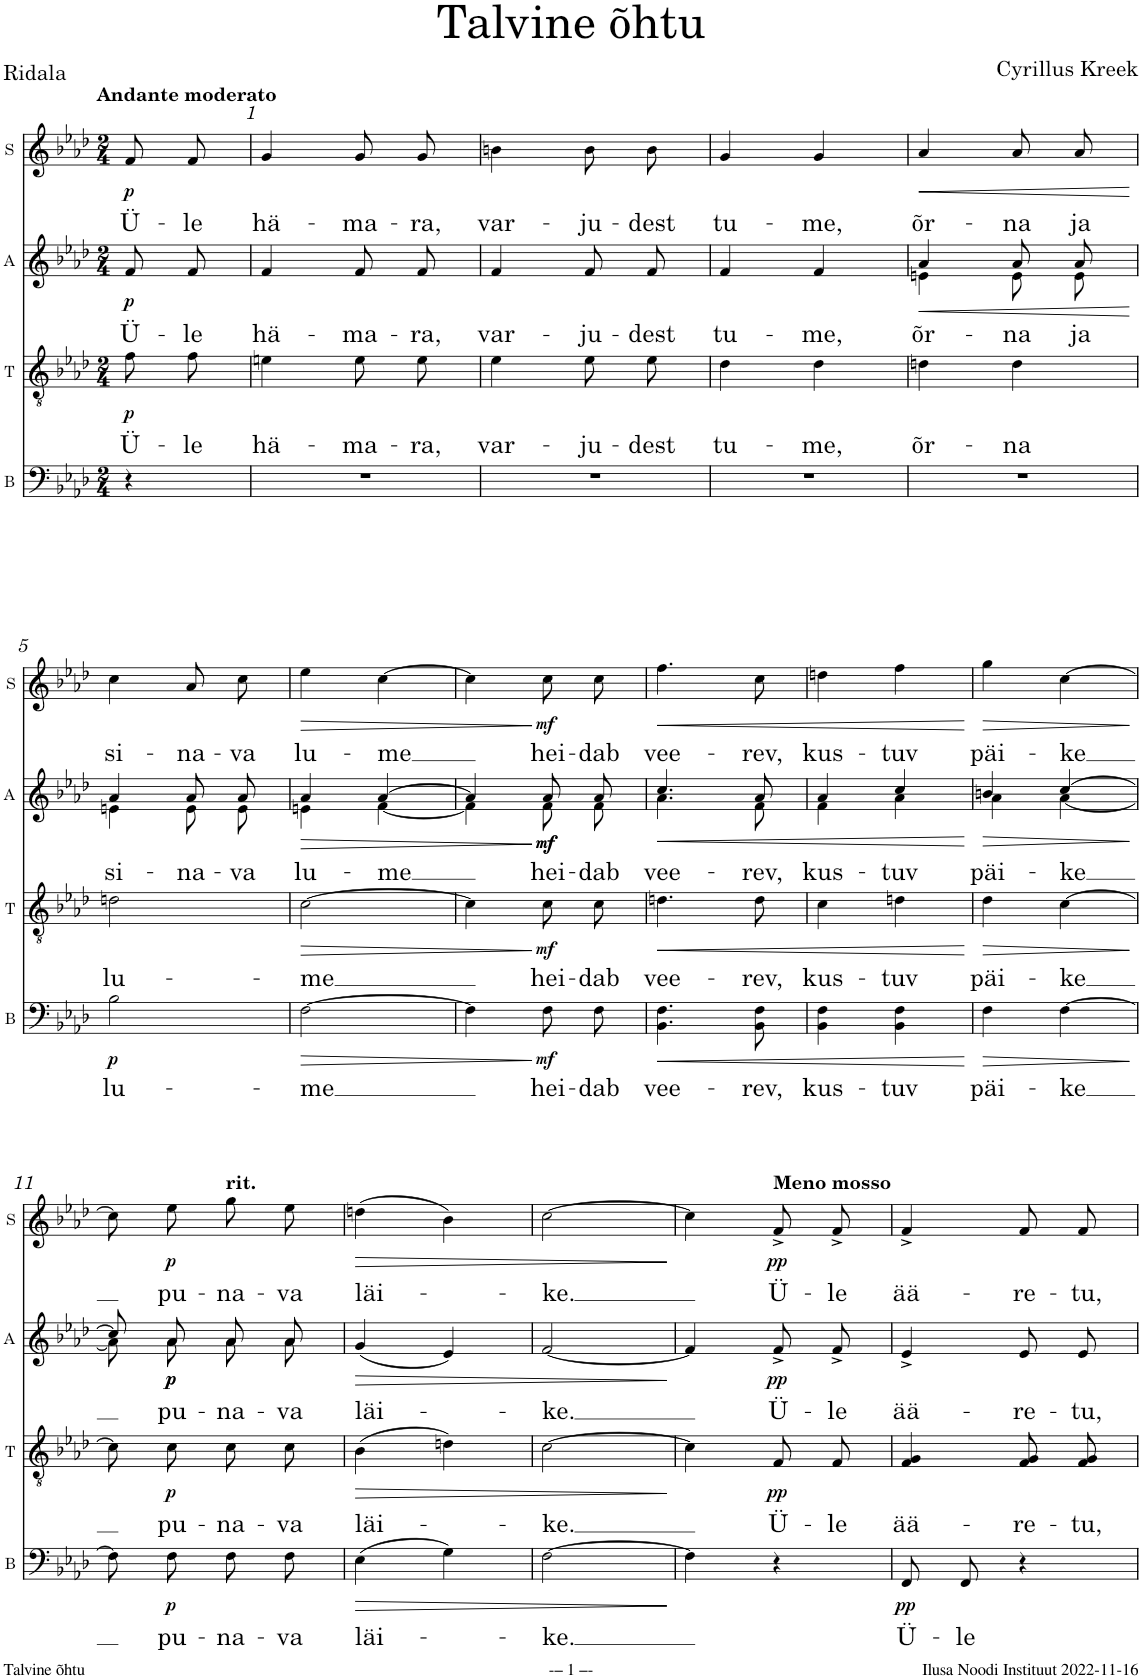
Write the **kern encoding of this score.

**kern	**text	**dynam	**kern	**text	**dynam	**kern	**text	**dynam	**kern	**text	**dynam	**kern	**kern
*part6	*part6	*part6	*part5	*part5	*part5	*part4	*part4	*part4	*part3	*part3	*part3	*part2	*part1
*staff6	*staff6	*staff6	*staff5	*staff5	*staff5	*staff4	*staff4	*staff4	*staff3	*staff3	*staff3	*staff2	*staff1
*I"B	*	*	*I"T	*	*	*I"A	*	*	*I"S	*	*	*I"T B	*I"S A
*I'B	*	*	*I'T	*	*	*I'A	*	*	*I'S	*	*	*	*
*	*	*	*	*	*	*	*	*	*	*	*	*stria5	*stria5
*clefF4	*	*	*clefGv2	*	*	*clefG2	*	*	*clefG2	*	*	*clefF4	*clefG2
*	*	*	*	*	*	*Trd1c2	*	*	*	*	*	*	*Trd1c2
*k[b-e-a-d-]	*	*	*k[b-e-a-d-]	*	*	*k[b-e-a-d-]	*	*	*k[b-e-a-d-]	*	*	*k[b-e-a-d-]	*k[b-e-a-d-]
*M2/4	*	*	*M2/4	*	*	*M2/4	*	*	*M2/4	*	*	*M2/4	*M2/4
=	=	=	=	=	=	=	=	=	=	=	=	=	=
!	!	!	!	!	!	!	!	!	!	!	!	!	!LO:TX:a:B:t=Andante moderato
!	!	!	!	!LO:LY:b	!LO:DY:b	!	!LO:LY:b	!LO:DY:b	!	!LO:LY:b	!LO:DY:b	!	!
*	*	*	*	*	*	*	*	*	*	*	*	*	*^
4r	.	.	8f\L	Ü-	p	8f/L	Ü-	p	8f/L	Ü-	p	8f\L	8f/L	8f/L
!	!	!	!	!LO:LY:b	!	!	!LO:LY:b	!	!	!LO:LY:b	!	!	!	!
.	.	.	8f\J	-le	.	8f/J	-le	.	8f/J	-le	.	8f\J	8f/J	8f/J
=1	=1	=1	=1	=1	=1	=1	=1	=1	=1	=1	=1	=1	=1	=1
!	!	!	!	!LO:LY:b	!	!	!LO:LY:b	!	!	!LO:LY:b	!	!	!	!
2r	.	.	4en\	hä-	.	4f/	hä-	.	4g/	hä-	.	4en	4g	4f
!	!	!	!	!LO:LY:b	!	!	!LO:LY:b	!	!	!LO:LY:b	!	!	!	!
.	.	.	8e\L	-ma-	.	8f/L	-ma-	.	8g/L	-ma-	.	8e\L	8g/L	8f/L
!	!	!	!	!LO:LY:b	!	!	!LO:LY:b	!	!	!LO:LY:b	!	!	!	!
.	.	.	8e\J	-ra,	.	8f/J	-ra,	.	8g/J	-ra,	.	8e\J	8g/J	8f/J
=2	=2	=2	=2	=2	=2	=2	=2	=2	=2	=2	=2	=2	=2	=2
!	!	!	!	!LO:LY:b	!	!	!LO:LY:b	!	!	!LO:LY:b	!	!	!	!
2r	.	.	4e-\	var-	.	4f/	var-	.	4bn\	var-	.	4e-	4bn	4f
!	!	!	!	!LO:LY:b	!	!	!LO:LY:b	!	!	!LO:LY:b	!	!	!	!
.	.	.	8e-\L	-ju-	.	8f/L	-ju-	.	8b\L	-ju-	.	8e-\L	8b\L	8f/L
!	!	!	!	!LO:LY:b	!	!	!LO:LY:b	!	!	!LO:LY:b	!	!	!	!
.	.	.	8e-\J	-dest	.	8f/J	-dest	.	8b\J	-dest	.	8e-\J	8b\J	8f/J
=3	=3	=3	=3	=3	=3	=3	=3	=3	=3	=3	=3	=3	=3	=3
!	!	!	!	!LO:LY:b	!	!	!LO:LY:b	!	!	!LO:LY:b	!	!	!	!
2r	.	.	4d-\	tu-	.	4f/	tu-	.	4g/	tu-	.	4d-	4g	4f
!	!	!	!	!LO:LY:b	!	!	!LO:LY:b	!	!	!LO:LY:b	!	!	!	!
.	.	.	4d-\	-me,	.	4f/	-me,	.	4g/	-me,	.	4d-	4g	4f
=4	=4	=4	=4	=4	=4	=4	=4	=4	=4	=4	=4	=4	=4	=4
!	!	!	!	!LO:LY:b	!	!	!LO:LY:b	!LO:HP:b	!	!LO:LY:b	!LO:HP:b	!	!	!
*	*	*	*	*	*	*^	*	*	*	*	*	*	*	*
2r	.	.	4dn\	õr-	.	4a-/	4en\	õr-	<	4a-/	õr-	<	4dn	4a-	4en 4a-
!	!	!	!	!LO:LY:b	!	!	!	!LO:LY:b	!	!	!LO:LY:b	!	!	!	!
.	.	.	4d\	-na	.	8a-/L	8e\L	-na	.	8a-/L	-na	.	4d	8a-/L	8e/ 8a-/L
!	!	!	!	!	!	!	!	!LO:LY:b	!	!	!LO:LY:b	!	!	!	!
.	.	.	.	.	.	8a-/J	8e\J	ja	.	8a-/J	ja	.	.	8a-/J	8e/ 8a-/J
*	*	*	*	*	*	*v	*v	*	*	*	*	*	*	*v	*v
.	.	.	.	.	.	.	.	[	.	.	[	.	.
!!LO:LB:g=z
=5	=5	=5	=5	=5	=5	=5	=5	=5	=5	=5	=5	=5	=5
!	!LO:LY:b	!LO:DY:b	!	!LO:LY:b	!	!	!LO:LY:b	!	!	!LO:LY:b	!	!	!
*	*	*	*	*	*	*^	*	*	*	*	*	*	*^
2B-\	lu-	p	2dn\	lu-	.	4a-/	4en\	si-	.	4cc\	si-	.	2dn	4cc	4en 4a-
!	!	!	!	!	!	!	!	!LO:LY:b	!	!	!LO:LY:b	!	!	!	!
.	.	.	.	.	.	8a-/L	8e\L	-na-	.	8a-\L	-na-	.	.	8a-\L	8e/ 8a-/L
!	!	!	!	!	!	!	!	!LO:LY:b	!	!	!LO:LY:b	!	!	!	!
.	.	.	.	.	.	8a-/J	8e\J	-va	.	8cc\J	-va	.	.	8cc\J	8e/ 8a-/J
=6	=6	=6	=6	=6	=6	=6	=6	=6	=6	=6	=6	=6	=6	=6	=6
!	!LO:LY:b	!LO:HP:b	!	!LO:LY:b	!LO:HP:b	!	!	!LO:LY:b	!LO:HP:b	!	!LO:LY:b	!LO:HP:b	!	!	!
[2F\	-me	>	[2c\	-me	>	4a-/	4en\	lu-	>	4ee-\	lu-	>	[2c	4ee--X	4en 4a-
!	!	!	!	!	!	!	!	!LO:LY:b	!	!	!LO:LY:b	!	!	!	!
.	.	.	.	.	.	[4a-/	[4f\	-me	.	[4cc\	-me	.	.	[4cc	[4f [4a-
=7	=7	=7	=7	=7	=7	=7	=7	=7	=7	=7	=7	=7	=7	=7	=7
4F\]	.	.	4c\]	.	.	4a-/]	4f\]	.	.	4cc\]	.	.	4c]	4cc]	4f] 4a-]
!	!LO:LY:b	!LO:DY:n=1:b	!	!LO:LY:b	!LO:DY:n=1:b	!	!	!LO:LY:b	!LO:DY:n=1:b	!	!LO:LY:b	!	!	!	!
!	!	!	!	!	!	!	!	!	!LO:DY:n=2:b	!	!	!LO:DY:n=1:b	!	!	!
8F\L	hei-	] mf	8c\L	hei-	] mf	8a-/L	8f\L	hei-	] mf mf	8cc\L	hei-	] mf	8c\L	8cc\L	8f/ 8a-/L
!	!LO:LY:b	!	!	!LO:LY:b	!	!	!	!LO:LY:b	!	!	!LO:LY:b	!	!	!	!
8F\J	-dab	.	8c\J	-dab	.	8a-/J	8f\J	-dab	.	8cc\J	-dab	.	8c\J	8cc\J	8f/ 8a-/J
=8	=8	=8	=8	=8	=8	=8	=8	=8	=8	=8	=8	=8	=8	=8	=8
!	!LO:LY:b	!LO:HP:b	!	!LO:LY:b	!LO:HP:b	!	!	!LO:LY:b	!LO:HP:b	!	!LO:LY:b	!LO:HP:b	!	!	!
4.BB-\ 4.F\	vee-	<	4.dn\	vee-	<	4.cc/	4.a-\	vee-	<	4.ff\	vee-	<	4.dn	4.ff	4.a- 4.cc
!	!LO:LY:b	!	!	!LO:LY:b	!	!	!	!LO:LY:b	!	!	!LO:LY:b	!	!	!	!
8BB-\ 8F\	-rev,	.	8d\	-rev,	.	8a-/	8f\	-rev,	.	8cc\	-rev,	.	8d	8cc	8f 8a-
=9	=9	=9	=9	=9	=9	=9	=9	=9	=9	=9	=9	=9	=9	=9	=9
!	!LO:LY:b	!	!	!LO:LY:b	!	!	!	!LO:LY:b	!	!	!LO:LY:b	!	!	!	!
4BB-\ 4F\	kus-	.	4c\	kus-	.	4a-/	4f\	kus-	.	4ddn\	kus-	.	4c	4ddn	4f 4a-
!	!LO:LY:b	!	!	!LO:LY:b	!	!	!	!LO:LY:b	!	!	!LO:LY:b	!	!	!	!
4BB-\ 4F\	-tuv	.	4dn\	-tuv	.	4cc/	4a-\	-tuv	.	4ff\	-tuv	.	4dn	4ff	4a- 4cc
*	*	*	*	*	*	*v	*v	*	*	*	*	*	*	*v	*v
.	.	[	.	.	[	.	.	[	.	.	[	.	.
=10	=10	=10	=10	=10	=10	=10	=10	=10	=10	=10	=10	=10	=10
!	!LO:LY:b	!LO:HP:b	!	!LO:LY:b	!LO:HP:b	!	!LO:LY:b	!LO:HP:b	!	!LO:LY:b	!LO:HP:b	!	!
*	*	*	*	*	*	*^	*	*	*	*	*	*	*^
4F\	päi-	>	4d-\	päi-	>	4bn/	4a-\	päi-	>	4gg\	päi-	>	4d-	4gg	4a- 4bn
!	!LO:LY:b	!	!	!LO:LY:b	!	!	!	!LO:LY:b	!	!	!LO:LY:b	!	!	!	!
[4F\	-ke	.	[4c\	-ke	.	[4cc/	[4a-\	-ke	.	[4cc\	-ke	.	[4c	[4cc	[4a- [4cc
*	*	*	*	*	*	*v	*v	*	*	*	*	*	*	*v	*v
.	.	]	.	.	]	.	.	]	.	.	]	.	.
!!LO:LB:g=z
=11	=11	=11	=11	=11	=11	=11	=11	=11	=11	=11	=11	=11	=11
*	*	*	*	*	*	*^	*	*	*	*	*	*	*^
8F\L]	.	.	8c\L]	.	.	8cc/L]	8a-\L]	.	.	8cc\L]	.	.	8c\L]	8cc\L]	8a-]/ 8cc]/L
!	!LO:LY:b	!LO:DY:b	!	!LO:LY:b	!LO:DY:b	!	!	!LO:LY:b	!LO:DY:b	!	!LO:LY:b	!	!	!	!
!	!	!	!	!	!	!	!	!	!LO:DY:n=1:b	!	!	!LO:DY:b	!	!	!
8F\J	pu-	p	8c\J	pu-	p	8a-/J	8a-\J	pu-	p p	8ee-\J	pu-	p	8c\J	8ee-\J	8a-/J
!	!	!	!	!	!	!	!	!	!	!	!	!	!	!LO:TX:a:B:t=rit.	!
!	!LO:LY:b	!	!	!LO:LY:b	!	!	!	!LO:LY:b	!	!	!LO:LY:b	!	!	!	!
8F\L	-na-	.	8c\L	-na-	.	8a-/L	8a-\L	-na-	.	8gg\L	-na-	.	8c\L	8gg\L	8a-/L
!	!LO:LY:b	!	!	!LO:LY:b	!	!	!	!LO:LY:b	!	!	!LO:LY:b	!	!	!	!
8F\J	-va	.	8c\J	-va	.	8a-/J	8a-\J	-va	.	8ee-\J	-va	.	8c\J	8ee-\J	8a-/J
=12	=12	=12	=12	=12	=12	=12	=12	=12	=12	=12	=12	=12	=12	=12	=12
!	!LO:LY:b	!LO:HP:b	!	!LO:LY:b	!LO:HP:b	!	!	!LO:LY:b	!LO:HP:b	!	!LO:LY:b	!LO:HP:b	!	!	!
*	*	*	*	*	*	*v	*v	*	*	*	*	*	*	*	*
(4E-\	läi-	>	(4B-\	läi-	>	(4g/	läi-	>	(4ddn\	läi-	>	(4B-	(4ddn	(4g
4G\)	.	.	4dn\)	.	.	4e-/)	.	.	4b-\)	.	.	4dn)	4b-)	4e-)
=13	=13	=13	=13	=13	=13	=13	=13	=13	=13	=13	=13	=13	=13	=13
!	!LO:LY:b	!	!	!LO:LY:b	!	!	!LO:LY:b	!	!	!LO:LY:b	!	!	!	!
[2F\	-ke.	.	[2c\	-ke.	.	[2f/	-ke.	.	[2cc\	-ke.	.	[2c	[2cc	[2f
*	*	*	*	*	*	*	*	*	*	*	*	*	*v	*v
.	.	]	.	.	]	.	.	]	.	.	]	.	.
=14	=14	=14	=14	=14	=14	=14	=14	=14	=14	=14	=14	=14	=14
*	*	*	*	*	*	*	*	*	*	*	*	*	*^
4F\]	.	.	4c\]	.	.	4f/]	.	.	4cc\]	.	.	4c]	4cc]	4f]
!	!	!	!	!	!	!	!	!	!	!	!	!	!LO:TX:a:B:t=Meno mosso	!
!	!	!	!	!LO:LY:b	!LO:DY:b	!	!LO:LY:b	!LO:DY:b	!	!LO:LY:b	!LO:DY:b	!	!	!
4r	.	.	8F/L	Ü-	pp	8f^/L	Ü-	pp	8f^/L	Ü-	pp	8F\L	8f/L	8f/L
!	!	!	!	!LO:LY:b	!	!	!LO:LY:b	!	!	!LO:LY:b	!	!	!	!
.	.	.	8F/J	-le	.	8f^/J	-le	.	8f^/J	-le	.	8F\J	8f/J	8f/J
=15	=15	=15	=15	=15	=15	=15	=15	=15	=15	=15	=15	=15	=15	=15
!	!LO:LY:b	!LO:DY:b	!	!LO:LY:b	!	!	!LO:LY:b	!	!	!LO:LY:b	!	!	!	!
8FF/L	Ü-	pp	4F/ 4G/	ää-	.	4e-^/	ää-	.	4f^/	ää-	.	4F 4G	4f	4e-
!	!LO:LY:b	!	!	!	!	!	!	!	!	!	!	!	!	!
8FF/J	-le	.	.	.	.	.	.	.	.	.	.	.	.	.
!	!	!	!	!LO:LY:b	!	!	!LO:LY:b	!	!	!LO:LY:b	!	!	!	!
4r	.	.	8F/ 8G/L	-re-	.	8e-/L	-re-	.	8f/L	-re-	.	8F\ 8G\L	8f/L	8e-/L
!	!	!	!	!LO:LY:b	!	!	!LO:LY:b	!	!	!LO:LY:b	!	!	!	!
.	.	.	8F/ 8G/J	-tu,	.	8e-/J	-tu,	.	8f/J	-tu,	.	8F\ 8G\J	8f/J	8e-/J
*	*	*	*	*	*	*	*	*	*	*	*	*	*v	*v
=	=	=	=	=	=	=	=	=	=	=	=	=	=
*-	*-	*-	*-	*-	*-	*-	*-	*-	*-	*-	*-	*-	*-
